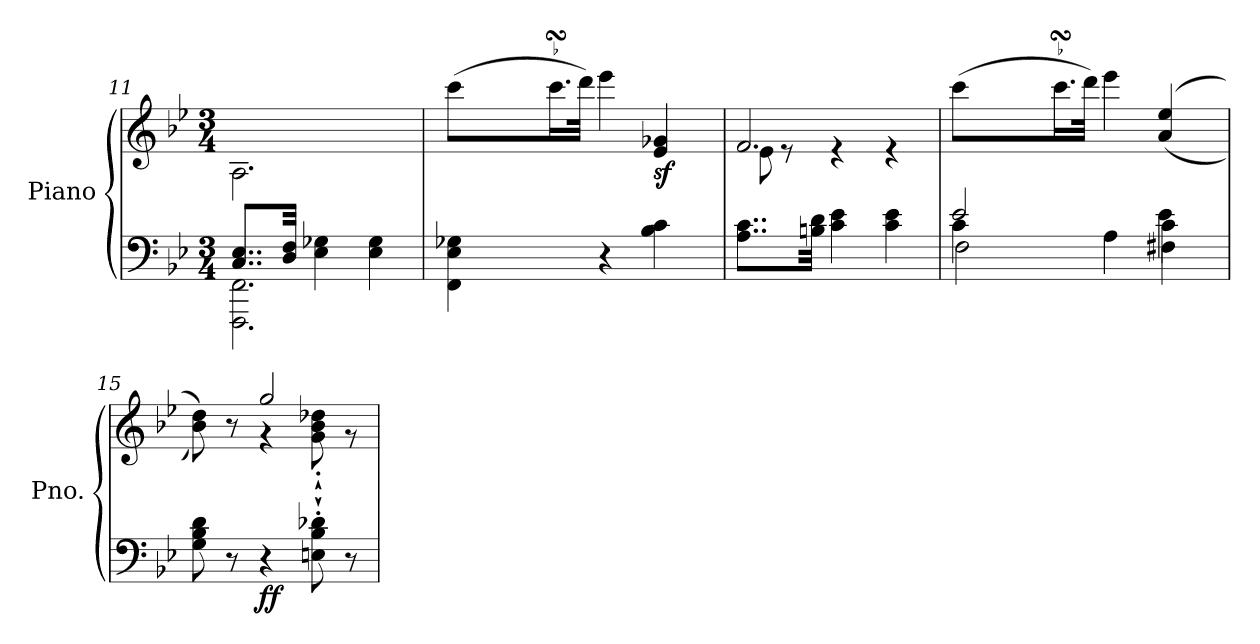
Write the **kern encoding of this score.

**kern	**kern	**dynam
*part1	*part1	*part1
*staff2	*staff1	*staff1/2
*I"Piano	*	*
*I'Pno.	*	*
*clefF4	*clefG2	*
*k[b-e-]	*k[b-e-]	*
*B-:	*B-:	*
*M3/4	*M3/4	*
=11	=11	=11
*^	*	*
8..C/ 8..E-/L	2.FFF\ 2.FF\	2.A\	.
32D/ 32F/Jkk	.	.	.
4E-\ 4G-X\	.	.	.
4E-\ 4G-\	.	.	.
*v	*v	*	*
!!LO:LB:g=z
=12	=12	=12
*	*^	*
4FF\ 4E-\ 4G-X\	(<8ccc\L	16.ryy	.
*	*	*Xtuplet	*
.	.	96dddLLLLyy	.
.	.	96cccyy	.
.	.	96bbnJJJJyy	.
.	16.cccsSSS\L	2ryy	.
.	32ddd\JJk)	.	.
4r	4eee-\	.	.
!	!	!	!LO:DY:b
4B-\ 4c\	4e-/ 4g-X/	.	sf
.	.	8ryy	.
=13	=13	=13	=13
8..A\ 8..c\L	2.f/	8e-\	.
.	.	8re	.
32Bn\ 32d\Jkk	.	.	.
4c\ 4e-\	.	4re	.
4c\ 4e-\	.	4re	.
!!LO:LB:g=z	!!
=14	=14	=14	=14
*^	*	*	*
*	*^	*	*	*
2e-/	4c\	2F\	(<8ccc\L	16.ryy	.
.	.	.	.	96dddLLLLyy	.
.	.	.	.	96cccyy	.
.	.	.	.	96bbnJJJJyy	.
.	.	.	16.cccsSSS\L	2ryy	.
.	.	.	32ddd\JJk)	.	.
.	4A\	.	4eee-\	.	.
4e-\	4c\	4F#X\	(>(>4a/ 4ee-/	.	.
.	.	.	.	8ryy	.
*v	*v	*v	*	*	*
=15	=15	=15	=15
8G\ 8B-\ 8d\	8b-\ 8dd\))	4ryy	.
8r	8r	.	.
!	!	!	!LO:DY:b=2
!	!	!	!LO:DY:n=1:b
4r	2gg/	4r	f f
8En\'` 8B-\'` 8d-X\'`	.	8g\'` 8b-\'` 8dd-X\'`	.
8r	.	8r	.
*	*v	*v	*
=	=	=
*-	*-	*-
